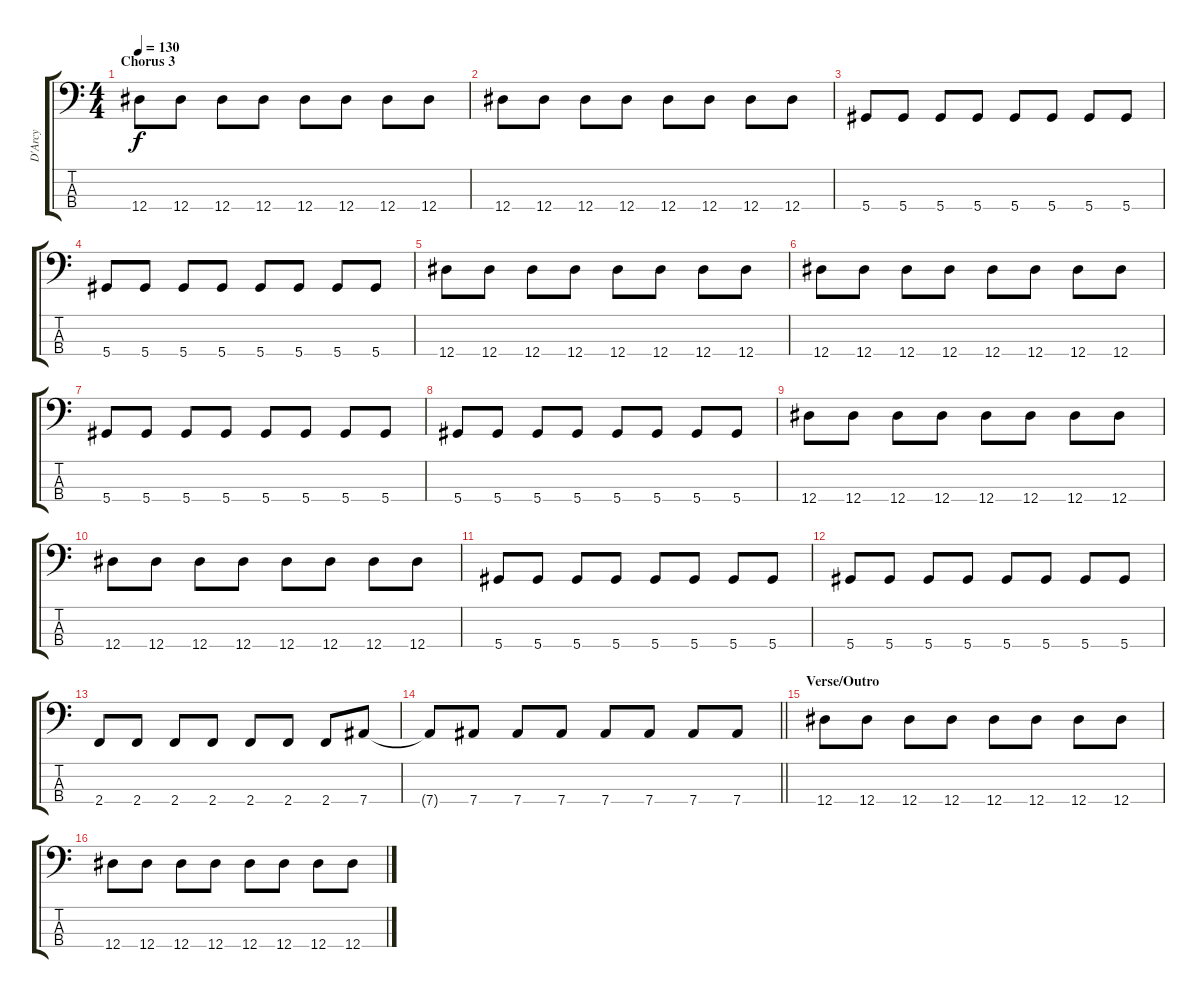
\track ("D'Arcy" "D'Arcy") {instrument electricbasspick}
\staff {score tabs}
\tuning (Gb2 Db2 Ab1 Eb1) {hide}
\ts (4 4)
\section ("" "Chorus 3")
\tempo 130
\clef f4
\ks c
12.4.8{dy f} 12.4.8 12.4.8 12.4.8 12.4.8 12.4.8 12.4.8 12.4.8 |
12.4.8 12.4.8 12.4.8 12.4.8 12.4.8 12.4.8 12.4.8 12.4.8 |
5.4.8 5.4.8 5.4.8 5.4.8 5.4.8 5.4.8 5.4.8 5.4.8 |
5.4.8 5.4.8 5.4.8 5.4.8 5.4.8 5.4.8 5.4.8 5.4.8 |
12.4.8 12.4.8 12.4.8 12.4.8 12.4.8 12.4.8 12.4.8 12.4.8 |
12.4.8 12.4.8 12.4.8 12.4.8 12.4.8 12.4.8 12.4.8 12.4.8 |
5.4.8 5.4.8 5.4.8 5.4.8 5.4.8 5.4.8 5.4.8 5.4.8 |
5.4.8 5.4.8 5.4.8 5.4.8 5.4.8 5.4.8 5.4.8 5.4.8 |
12.4.8 12.4.8 12.4.8 12.4.8 12.4.8 12.4.8 12.4.8 12.4.8 |
12.4.8 12.4.8 12.4.8 12.4.8 12.4.8 12.4.8 12.4.8 12.4.8 |
5.4.8 5.4.8 5.4.8 5.4.8 5.4.8 5.4.8 5.4.8 5.4.8 |
5.4.8 5.4.8 5.4.8 5.4.8 5.4.8 5.4.8 5.4.8 5.4.8 |
2.4.8 2.4.8 2.4.8 2.4.8 2.4.8 2.4.8 2.4.8 7.4.8 |
\barLineRight lightlight
7.4{t}.8 7.4.8 7.4.8 7.4.8 7.4.8 7.4.8 7.4.8 7.4.8 |
\section ("" "Verse/Outro")
12.4.8 12.4.8 12.4.8 12.4.8 12.4.8 12.4.8 12.4.8 12.4.8 |
12.4.8 12.4.8 12.4.8 12.4.8 12.4.8 12.4.8 12.4.8 12.4.8
